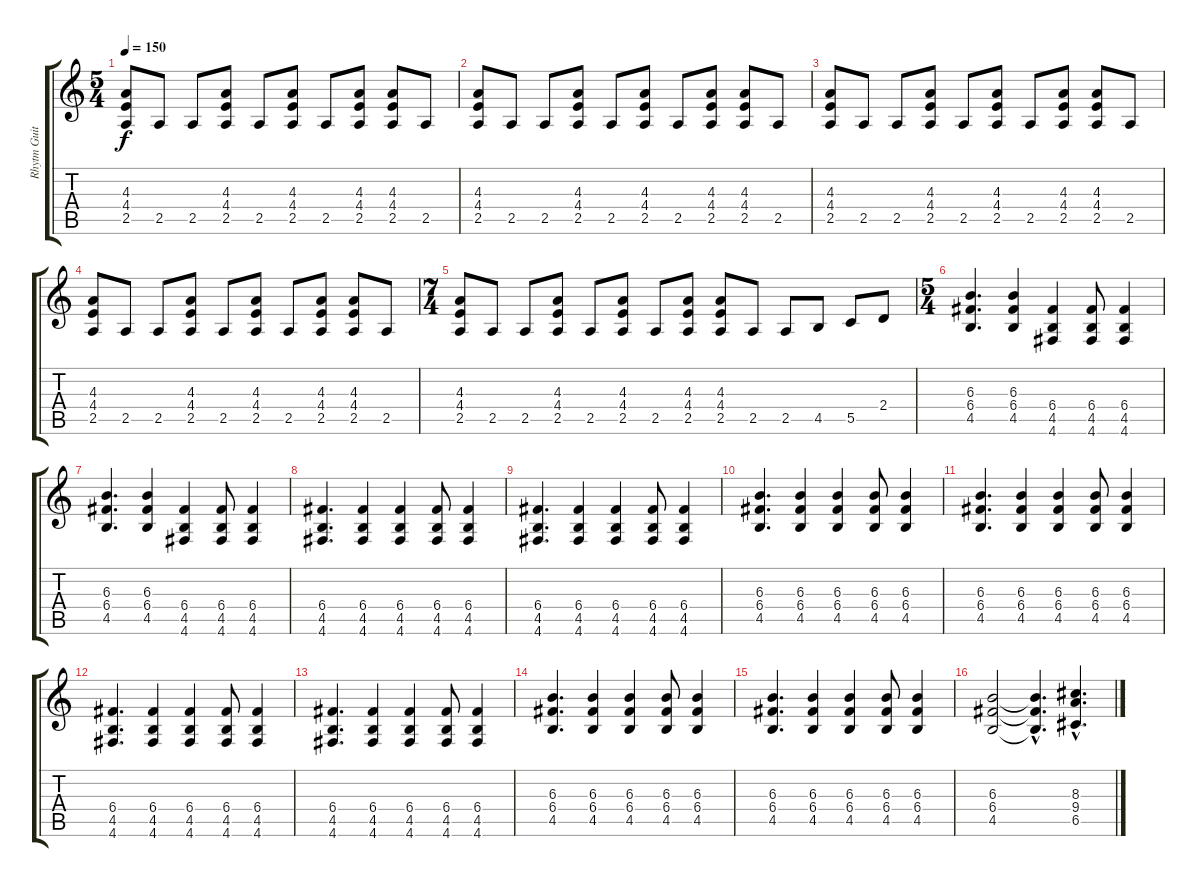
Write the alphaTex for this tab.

\track ("Rhytm Guitar" "Rhytm Guit") {instrument distortionguitar}
\staff {score tabs}
\tuning (D4 A3 F3 C3 G2 D2) {hide}
\ts (5 4)
\tempo 150
\clef g2
\ks aminor
(4.3 4.4 2.5).8{dy f} 2.5.8 2.5.8 (4.3 4.4 2.5).8 2.5.8 (4.3 4.4 2.5).8 2.5.8 (4.3 4.4 2.5).8 (4.3 4.4 2.5).8 2.5.8 |
(4.3 4.4 2.5).8 2.5.8 2.5.8 (4.3 4.4 2.5).8 2.5.8 (4.3 4.4 2.5).8 2.5.8 (4.3 4.4 2.5).8 (4.3 4.4 2.5).8 2.5.8 |
(4.3 4.4 2.5).8 2.5.8 2.5.8 (4.3 4.4 2.5).8 2.5.8 (4.3 4.4 2.5).8 2.5.8 (4.3 4.4 2.5).8 (4.3 4.4 2.5).8 2.5.8 |
(4.3 4.4 2.5).8 2.5.8 2.5.8 (4.3 4.4 2.5).8 2.5.8 (4.3 4.4 2.5).8 2.5.8 (4.3 4.4 2.5).8 (4.3 4.4 2.5).8 2.5.8 |
\ts (7 4)
(4.3 4.4 2.5).8 2.5.8 2.5.8 (4.3 4.4 2.5).8 2.5.8 (4.3 4.4 2.5).8 2.5.8 (4.3 4.4 2.5).8 (4.3 4.4 2.5).8 2.5.8 2.5.8 4.5.8 5.5.8 2.4.8 |
\ts (5 4)
(6.3 6.4 4.5).4{d} (6.3 6.4 4.5).4 (6.4 4.5 4.6).4 (6.4 4.5 4.6).8 (6.4 4.5 4.6).4 |
(6.3 6.4 4.5).4{d} (6.3 6.4 4.5).4 (6.4 4.5 4.6).4 (6.4 4.5 4.6).8 (6.4 4.5 4.6).4 |
(6.4 4.5 4.6).4{d} (6.4 4.5 4.6).4 (6.4 4.5 4.6).4 (6.4 4.5 4.6).8 (6.4 4.5 4.6).4 |
(6.4 4.5 4.6).4{d} (6.4 4.5 4.6).4 (6.4 4.5 4.6).4 (6.4 4.5 4.6).8 (6.4 4.5 4.6).4 |
(6.3 6.4 4.5).4{d} (6.3 6.4 4.5).4 (6.3 6.4 4.5).4 (6.3 6.4 4.5).8 (6.3 6.4 4.5).4 |
(6.3 6.4 4.5).4{d} (6.3 6.4 4.5).4 (6.3 6.4 4.5).4 (6.3 6.4 4.5).8 (6.3 6.4 4.5).4 |
(6.4 4.5 4.6).4{d} (6.4 4.5 4.6).4 (6.4 4.5 4.6).4 (6.4 4.5 4.6).8 (6.4 4.5 4.6).4 |
(6.4 4.5 4.6).4{d} (6.4 4.5 4.6).4 (6.4 4.5 4.6).4 (6.4 4.5 4.6).8 (6.4 4.5 4.6).4 |
(6.3 6.4 4.5).4{d} (6.3 6.4 4.5).4 (6.3 6.4 4.5).4 (6.3 6.4 4.5).8 (6.3 6.4 4.5).4 |
(6.3 6.4 4.5).4{d} (6.3 6.4 4.5).4 (6.3 6.4 4.5).4 (6.3 6.4 4.5).8 (6.3 6.4 4.5).4 |
(6.3 6.4 4.5).2 (6.3{hac t} 6.4{hac t} 4.5{hac t}).4{d} (8.3{hac} 9.4{hac} 6.5{hac}).4{d}
